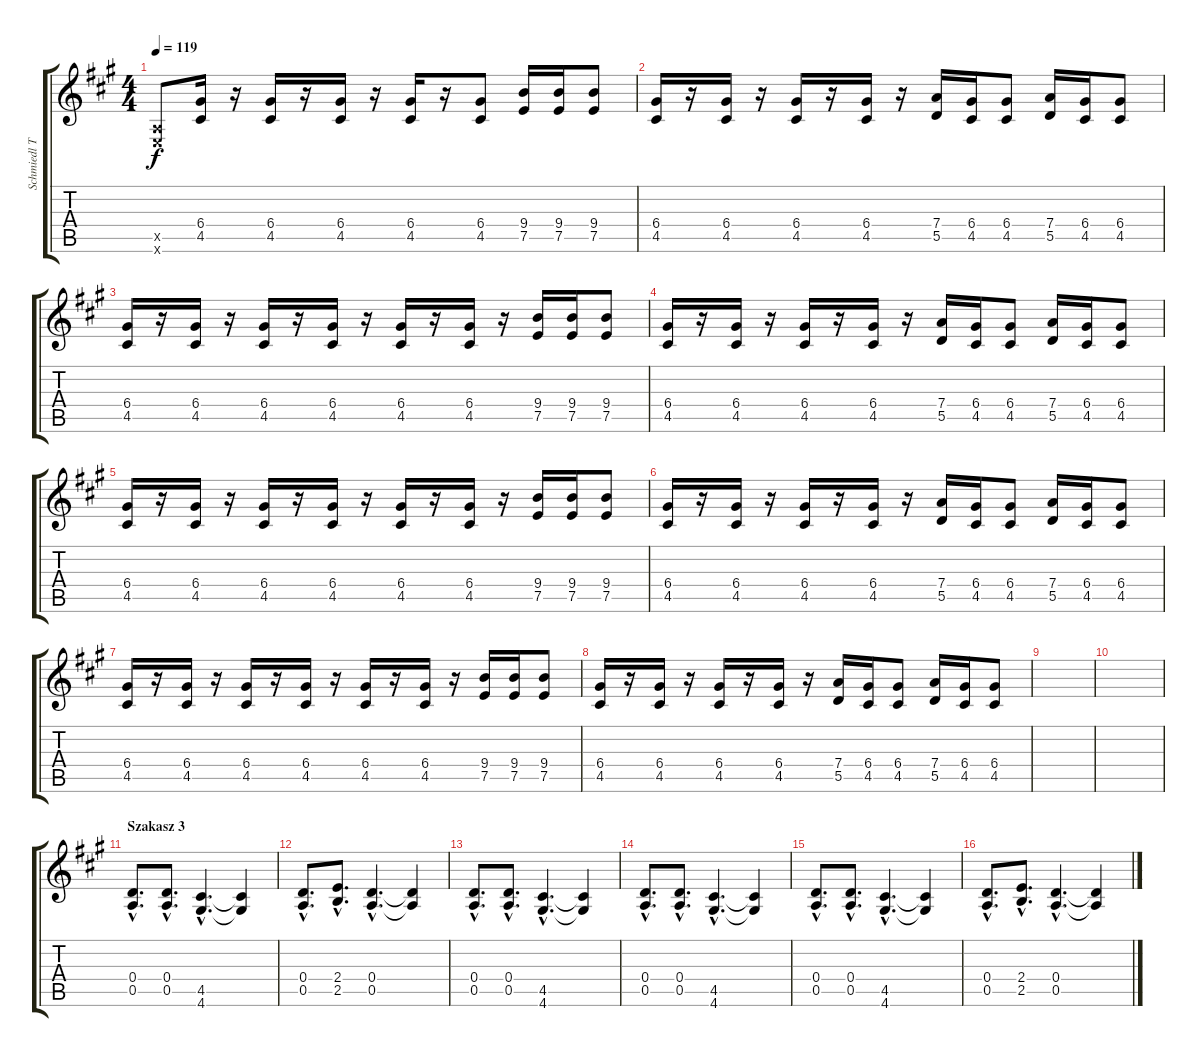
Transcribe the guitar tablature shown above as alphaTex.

\track ("Schmiedl Tamás" "Schmiedl T") {instrument distortionguitar}
\staff {score tabs}
\tuning (E4 B3 G3 D3 A2 E2) {hide}
\ts (4 4)
\tempo 119
\clef g2
\ks f#minor
(0.5{x} 0.6{x}).8{dy f} (6.4 4.5).16 r.16 (6.4 4.5).16 r.16 (6.4 4.5).16 r.16 (6.4 4.5).16 r.16 (6.4 4.5).8 (9.4 7.5).16 (9.4 7.5).16 (9.4 7.5).8 |
(6.4 4.5).16 r.16 (6.4 4.5).16 r.16 (6.4 4.5).16 r.16 (6.4 4.5).16 r.16 (7.4 5.5).16 (6.4 4.5).16 (6.4 4.5).8 (7.4 5.5).16 (6.4 4.5).16 (6.4 4.5).8 |
(6.4 4.5).16 r.16 (6.4 4.5).16 r.16 (6.4 4.5).16 r.16 (6.4 4.5).16 r.16 (6.4 4.5).16 r.16 (6.4 4.5).16 r.16 (9.4 7.5).16 (9.4 7.5).16 (9.4 7.5).8 |
(6.4 4.5).16 r.16 (6.4 4.5).16 r.16 (6.4 4.5).16 r.16 (6.4 4.5).16 r.16 (7.4 5.5).16 (6.4 4.5).16 (6.4 4.5).8 (7.4 5.5).16 (6.4 4.5).16 (6.4 4.5).8 |
(6.4 4.5).16 r.16 (6.4 4.5).16 r.16 (6.4 4.5).16 r.16 (6.4 4.5).16 r.16 (6.4 4.5).16 r.16 (6.4 4.5).16 r.16 (9.4 7.5).16 (9.4 7.5).16 (9.4 7.5).8 |
(6.4 4.5).16 r.16 (6.4 4.5).16 r.16 (6.4 4.5).16 r.16 (6.4 4.5).16 r.16 (7.4 5.5).16 (6.4 4.5).16 (6.4 4.5).8 (7.4 5.5).16 (6.4 4.5).16 (6.4 4.5).8 |
(6.4 4.5).16 r.16 (6.4 4.5).16 r.16 (6.4 4.5).16 r.16 (6.4 4.5).16 r.16 (6.4 4.5).16 r.16 (6.4 4.5).16 r.16 (9.4 7.5).16 (9.4 7.5).16 (9.4 7.5).8 |
(6.4 4.5).16 r.16 (6.4 4.5).16 r.16 (6.4 4.5).16 r.16 (6.4 4.5).16 r.16 (7.4 5.5).16 (6.4 4.5).16 (6.4 4.5).8 (7.4 5.5).16 (6.4 4.5).16 (6.4 4.5).8 |
|
|
\section ("" "Szakasz 3")
(0.4{hac} 0.5{hac}).8{d} (0.4{hac} 0.5{hac}).8{d} (4.5{hac} 4.6{hac}).4{d} (4.5{t} 4.6{t}).4 |
(0.4{hac} 0.5{hac}).8{d} (2.4{hac} 2.5{hac}).8{d} (0.4{hac} 0.5{hac}).4{d} (0.4{t} 0.5{t}).4 |
(0.4{hac} 0.5{hac}).8{d} (0.4{hac} 0.5{hac}).8{d} (4.5{hac} 4.6{hac}).4{d} (4.5{t} 4.6{t}).4 |
(0.4{hac} 0.5{hac}).8{d} (0.4{hac} 0.5{hac}).8{d} (4.5{hac} 4.6{hac}).4{d} (4.5{t} 4.6{t}).4 |
(0.4{hac} 0.5{hac}).8{d} (0.4{hac} 0.5{hac}).8{d} (4.5{hac} 4.6{hac}).4{d} (4.5{t} 4.6{t}).4 |
(0.4{hac} 0.5{hac}).8{d} (2.4{hac} 2.5{hac}).8{d} (0.4{hac} 0.5{hac}).4{d} (0.4{t} 0.5{t}).4
